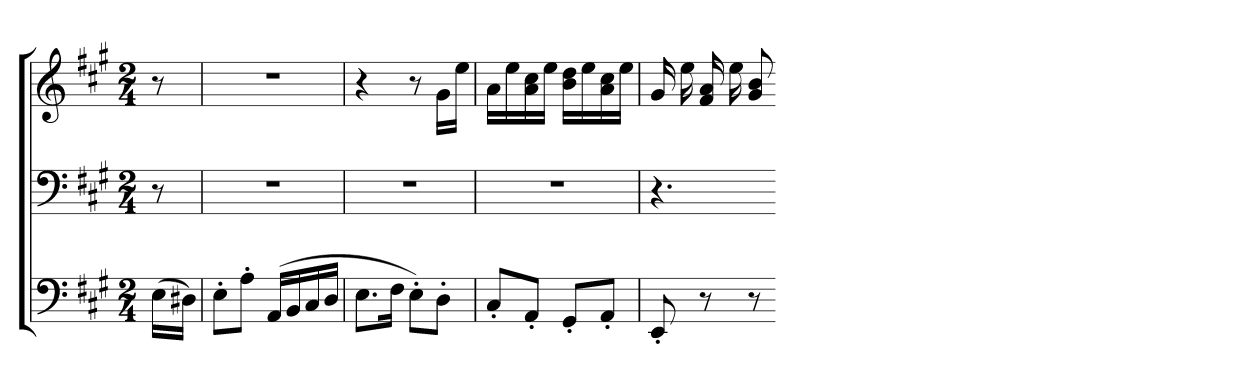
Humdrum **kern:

**kern	**kern	**kern
*part3	*part2	*part1
*staff3	*staff2	*staff1
*clefF4	*clefF4	*clefG2
*k[f#c#g#]	*k[f#c#g#]	*k[f#c#g#]
*A:	*A:	*A:
*M2/4	*M2/4	*M2/4
=	=	=
(16ELL	8r	8r
16D#XJJ)	.	.
=75	=75	=75
8E'L	2r	2r
8A'J	.	.
(16AALL	.	.
16BB	.	.
16C#	.	.
16DJJ	.	.
=76	=76	=76
8.EL	2r	4r
16F#Jk	.	.
8E'L)	.	8r
8D'J	.	16g#LL
.	.	16eeJJ
=77	=77	=77
8C#'L	2r	16aLL
.	.	16ee
8AA'J	.	16a 16cc#
.	.	16eeJJ
8GG#'L	.	16b 16ddLL
.	.	16ee
8AA'J	.	16a 16cc#
.	.	16eeJJ
=78	=78	=78
8EE'	4.r	16g#
.	.	16ee
8r	.	16f# 16a
.	.	16ee
8r	.	8g# 8b
=-	=-	=-
*-	*-	*-
